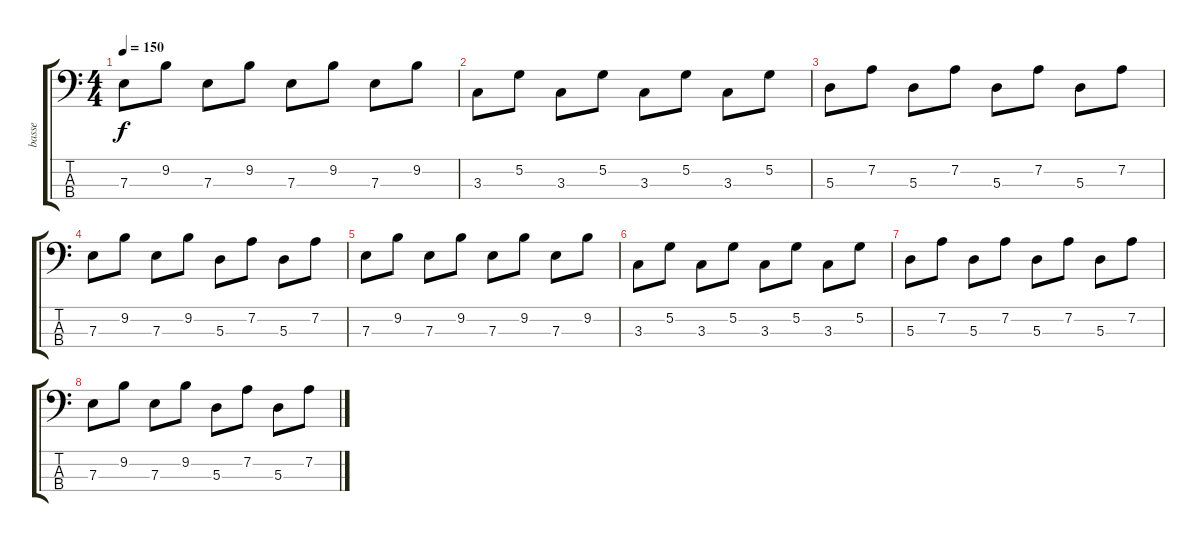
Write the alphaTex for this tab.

\track ("basse" "basse") {instrument electricbassfinger}
\staff {score tabs}
\tuning (G2 D2 A1 E1) {hide}
\ts (4 4)
\tempo 150
\clef f4
\ks c
7.3.8{dy f} 9.2.8 7.3.8 9.2.8 7.3.8 9.2.8 7.3.8 9.2.8 |
3.3.8 5.2.8 3.3.8 5.2.8 3.3.8 5.2.8 3.3.8 5.2.8 |
5.3.8 7.2.8 5.3.8 7.2.8 5.3.8 7.2.8 5.3.8 7.2.8 |
7.3.8 9.2.8 7.3.8 9.2.8 5.3.8 7.2.8 5.3.8 7.2.8 |
7.3.8 9.2.8 7.3.8 9.2.8 7.3.8 9.2.8 7.3.8 9.2.8 |
3.3.8 5.2.8 3.3.8 5.2.8 3.3.8 5.2.8 3.3.8 5.2.8 |
5.3.8 7.2.8 5.3.8 7.2.8 5.3.8 7.2.8 5.3.8 7.2.8 |
7.3.8 9.2.8 7.3.8 9.2.8 5.3.8 7.2.8 5.3.8 7.2.8
